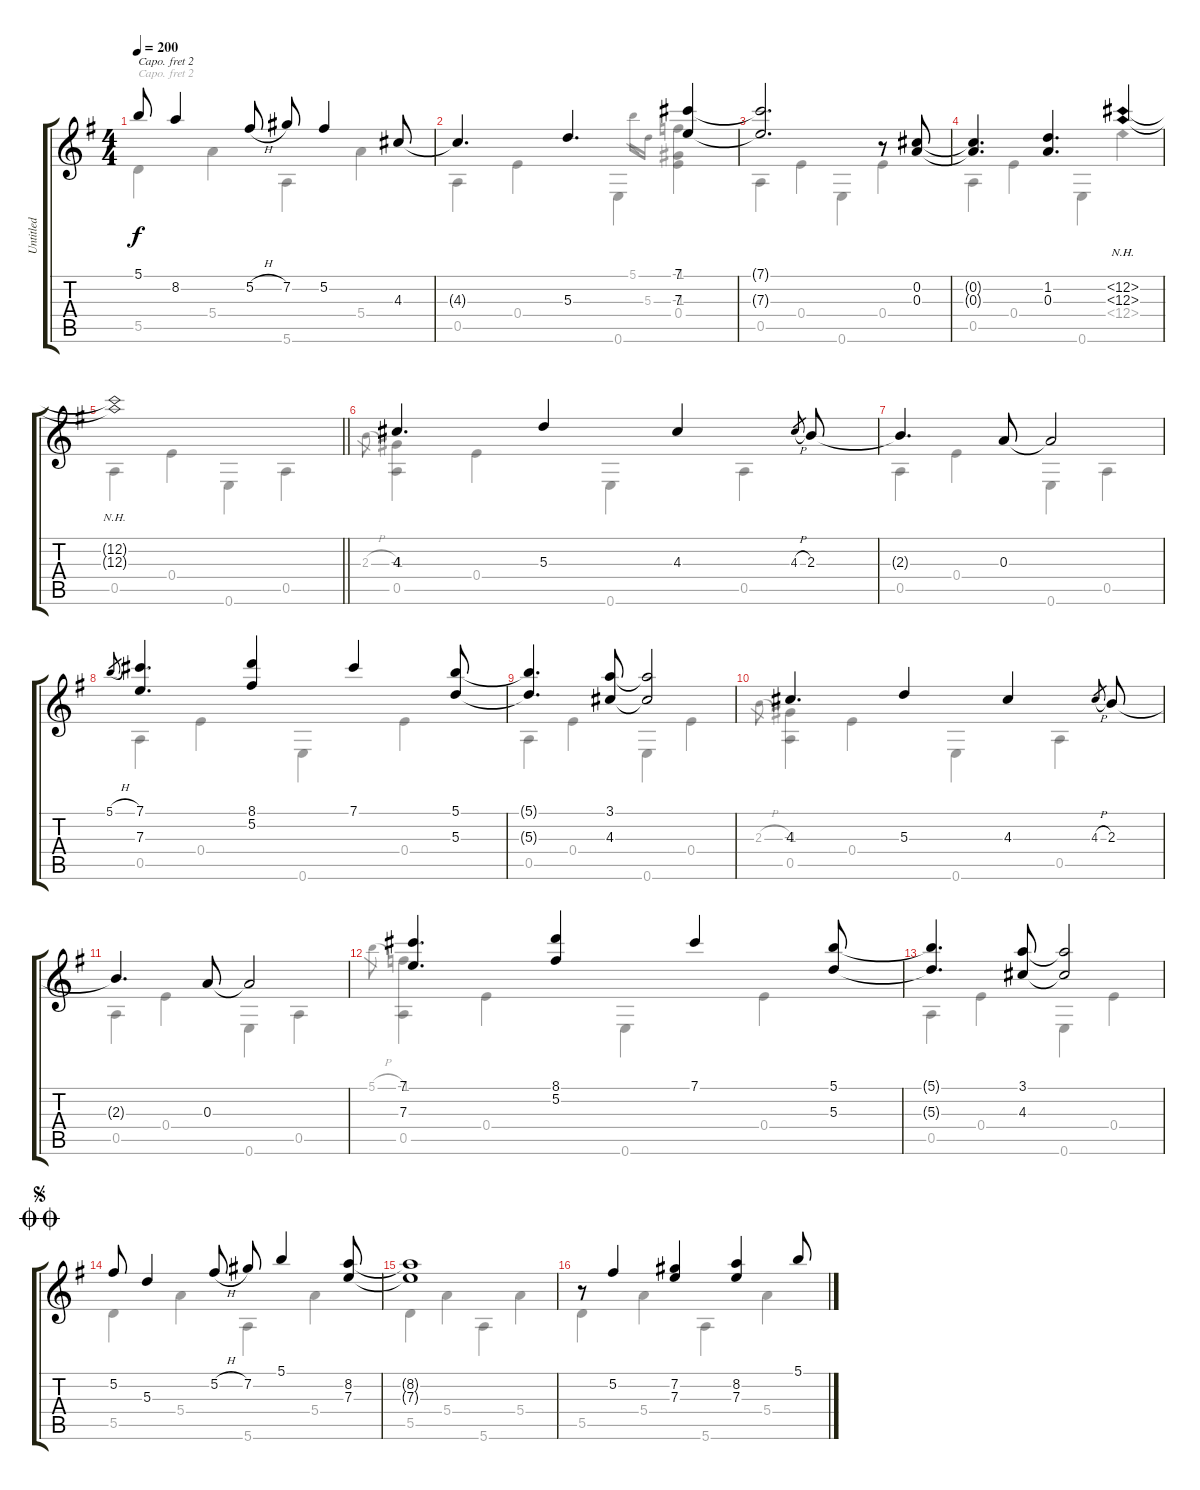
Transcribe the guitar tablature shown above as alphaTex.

\track ("Untitled" "Untitled") {instrument acousticguitarsteel}
\staff {score tabs}
\capo 2
\tuning (E4 B3 G3 D3 G2 D2) {hide}
\voice
\ts (4 4)
\tempo 200
\clef g2
\ks g
5.1{t}.8{dy f} 8.2.4 5.2{h}.8 7.2.8 5.2.4 4.3.8 |
4.3{t}.4{d} 5.3.4{d} (7.1 7.3).4 |
(7.1{t} 7.3{t}).2{d} r.8 (0.2 0.3).8 |
(0.2{t} 0.3{t}).4{d} (1.2 0.3).4{d} (12.2{nh} 12.3{nh}).4 |
\barLineRight lightlight
(12.2{nh t} 12.3{nh t}).1 |
4.3.4{d} 5.3.4 4.3.4 4.3{h}.8{gr} 2.3.8 |
2.3{t}.4{d} 0.3.8 0.3{t}.2 |
5.1{h}.8{gr} (7.1 7.3).4{d} (8.1 5.2).4 7.1.4 (5.1 5.3).8 |
(5.1{t} 5.3{t}).4{d} (3.1 4.3).8 (3.1{t} 4.3{t}).2 |
4.3.4{d} 5.3.4 4.3.4 4.3{h}.8{gr} 2.3.8 |
2.3{t}.4{d} 0.3.8 0.3{t}.2 |
(7.1 7.3).4{d} (8.1 5.2).4 7.1.4 (5.1 5.3).8 |
(5.1{t} 5.3{t}).4{d} (3.1 4.3).8 (3.1{t} 4.3{t}).2 |
\jump doublecoda
\jump segno
5.2.8 5.3.4 5.2{h}.8 7.2.8 5.1.4 (8.2 7.3).8 |
(8.2{t} 7.3{t}).1 |
r.8 5.2.4 (7.2 7.3).4 (8.2 7.3).4 5.1.8
\voice
\clef g2
\ottava regular
\simile none
\ks g
5.5.4{dy f} 5.4.4 5.6.4 5.4.4 |
0.5.4 0.4.4 0.6.4 5.1.16{gr} 5.3.16{gr} (-1.1 -1.3 0.4).4 |
0.5.4 0.4.4 0.6.4 0.4.4 |
0.5.4 0.4.4 0.6.4 12.4{nh}.4 |
\barLineRight lightlight
0.5.4 0.4.4 0.6.4 0.5.4 |
2.3{h}.8{gr} (-1.3 0.5).4 0.4.4 0.6.4 0.5.4 |
0.5.4 0.4.4 0.6.4 0.5.4 |
0.5.4 0.4.4 0.6.4 0.4.4 |
0.5.4 0.4.4 0.6.4 0.4.4 |
2.3{h}.8{gr} (-1.3 0.5).4 0.4.4 0.6.4 0.5.4 |
0.5.4 0.4.4 0.6.4 0.5.4 |
5.1{h}.8{gr} (-1.1 0.5).4 0.4.4 0.6.4 0.4.4 |
0.5.4 0.4.4 0.6.4 0.4.4 |
5.5.4 5.4.4 5.6.4 5.4.4 |
5.5.4 5.4.4 5.6.4 5.4.4 |
5.5.4 5.4.4 5.6.4 5.4.4
